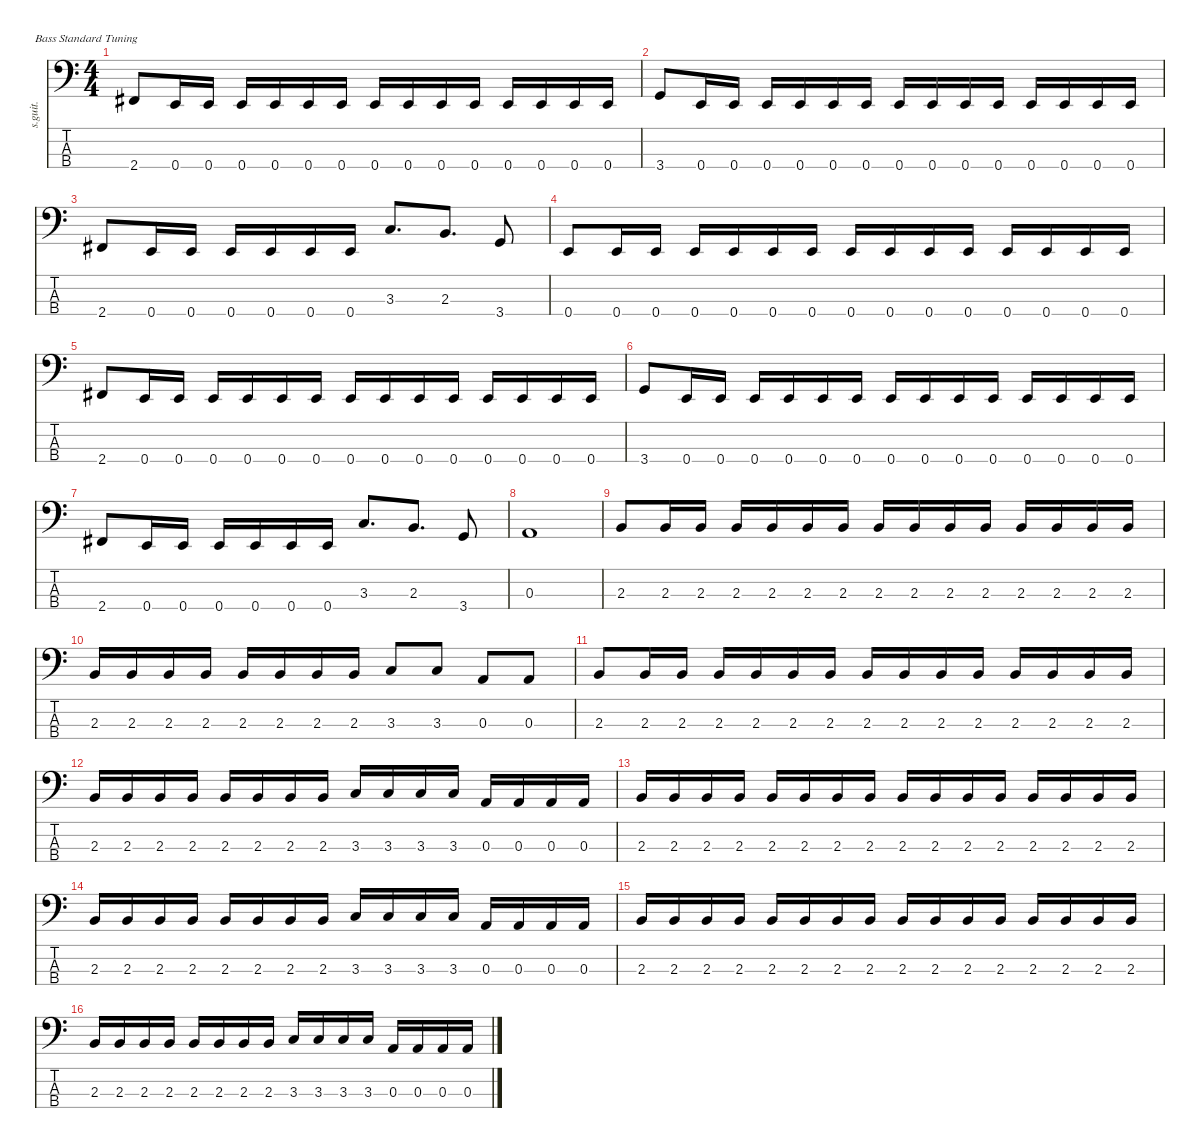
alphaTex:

\defaultSystemsLayout 4
\hideDynamics
\bracketExtendMode nobrackets
\track ("" "s.guit.") {instrument electricbasspick}
\staff {score tabs}
\tuning (G2 D2 A1 E1)
\ts (4 4)
\tempo (153 hide)
\clef f4
\ks c
2.4{acc #}.8{dy f} 0.4.16 0.4.16 0.4.16 0.4.16 0.4.16 0.4.16 0.4.16 0.4.16 0.4.16 0.4.16 0.4.16 0.4.16 0.4.16 0.4.16 |
3.4.8 0.4.16 0.4.16 0.4.16 0.4.16 0.4.16 0.4.16 0.4.16 0.4.16 0.4.16 0.4.16 0.4.16 0.4.16 0.4.16 0.4.16 |
2.4{acc #}.8 0.4.16 0.4.16 0.4.16 0.4.16 0.4.16 0.4.16 3.3.8{d} 2.3.8{d} 3.4.8 |
0.4.8 0.4.16 0.4.16 0.4.16 0.4.16 0.4.16 0.4.16 0.4.16 0.4.16 0.4.16 0.4.16 0.4.16 0.4.16 0.4.16 0.4.16 |
2.4{acc #}.8 0.4.16 0.4.16 0.4.16 0.4.16 0.4.16 0.4.16 0.4.16 0.4.16 0.4.16 0.4.16 0.4.16 0.4.16 0.4.16 0.4.16 |
3.4.8 0.4.16 0.4.16 0.4.16 0.4.16 0.4.16 0.4.16 0.4.16 0.4.16 0.4.16 0.4.16 0.4.16 0.4.16 0.4.16 0.4.16 |
2.4{acc #}.8 0.4.16 0.4.16 0.4.16 0.4.16 0.4.16 0.4.16 3.3.8{d} 2.3.8{d} 3.4.8 |
0.3.1 |
2.3.8 2.3.16 2.3.16 2.3.16 2.3.16 2.3.16 2.3.16 2.3.16 2.3.16 2.3.16 2.3.16 2.3.16 2.3.16 2.3.16 2.3.16 |
2.3.16 2.3.16 2.3.16 2.3.16 2.3.16 2.3.16 2.3.16 2.3.16 3.3.8 3.3.8 0.3.8 0.3.8 |
2.3.8 2.3.16 2.3.16 2.3.16 2.3.16 2.3.16 2.3.16 2.3.16 2.3.16 2.3.16 2.3.16 2.3.16 2.3.16 2.3.16 2.3.16 |
2.3.16 2.3.16 2.3.16 2.3.16 2.3.16 2.3.16 2.3.16 2.3.16 3.3.16 3.3.16 3.3.16 3.3.16 0.3.16 0.3.16 0.3.16 0.3.16 |
2.3.16 2.3.16 2.3.16 2.3.16 2.3.16 2.3.16 2.3.16 2.3.16 2.3.16 2.3.16 2.3.16 2.3.16 2.3.16 2.3.16 2.3.16 2.3.16 |
2.3.16 2.3.16 2.3.16 2.3.16 2.3.16 2.3.16 2.3.16 2.3.16 3.3.16 3.3.16 3.3.16 3.3.16 0.3.16 0.3.16 0.3.16 0.3.16 |
2.3.16 2.3.16 2.3.16 2.3.16 2.3.16 2.3.16 2.3.16 2.3.16 2.3.16 2.3.16 2.3.16 2.3.16 2.3.16 2.3.16 2.3.16 2.3.16 |
2.3.16 2.3.16 2.3.16 2.3.16 2.3.16 2.3.16 2.3.16 2.3.16 3.3.16 3.3.16 3.3.16 3.3.16 0.3.16 0.3.16 0.3.16 0.3.16
